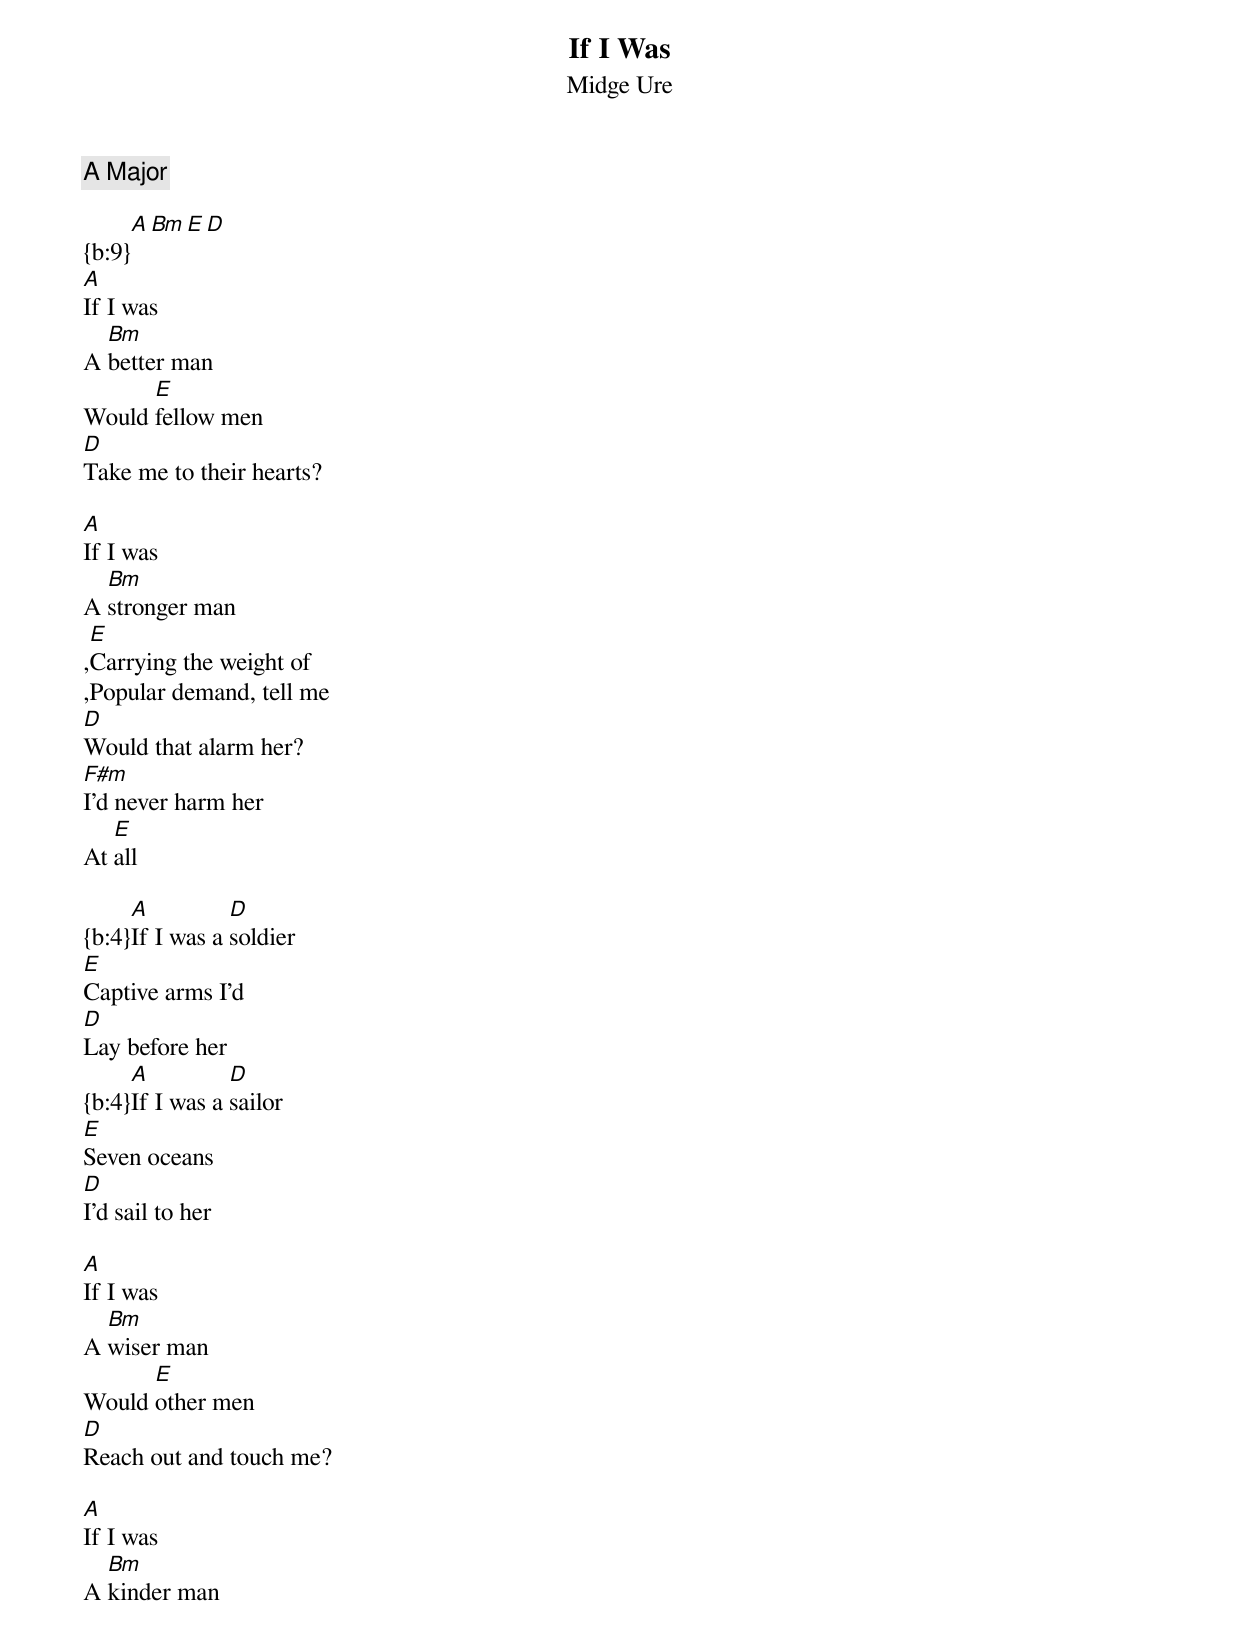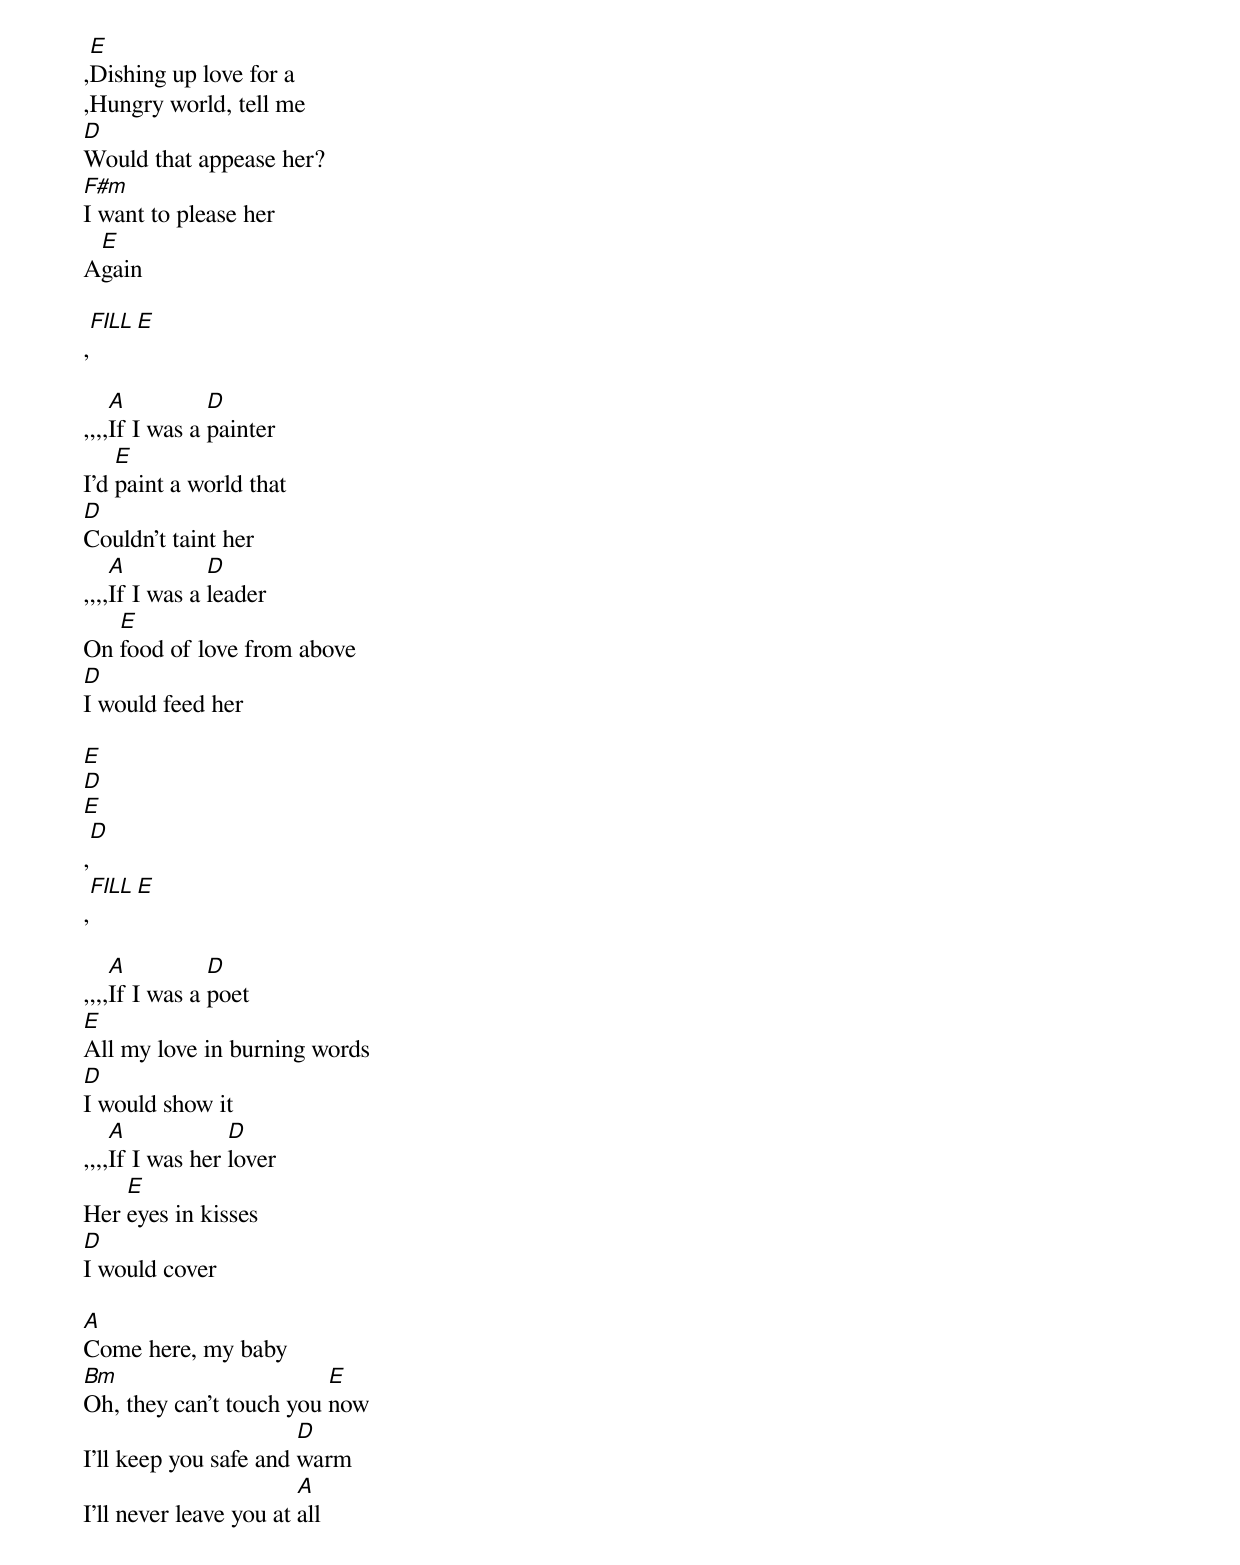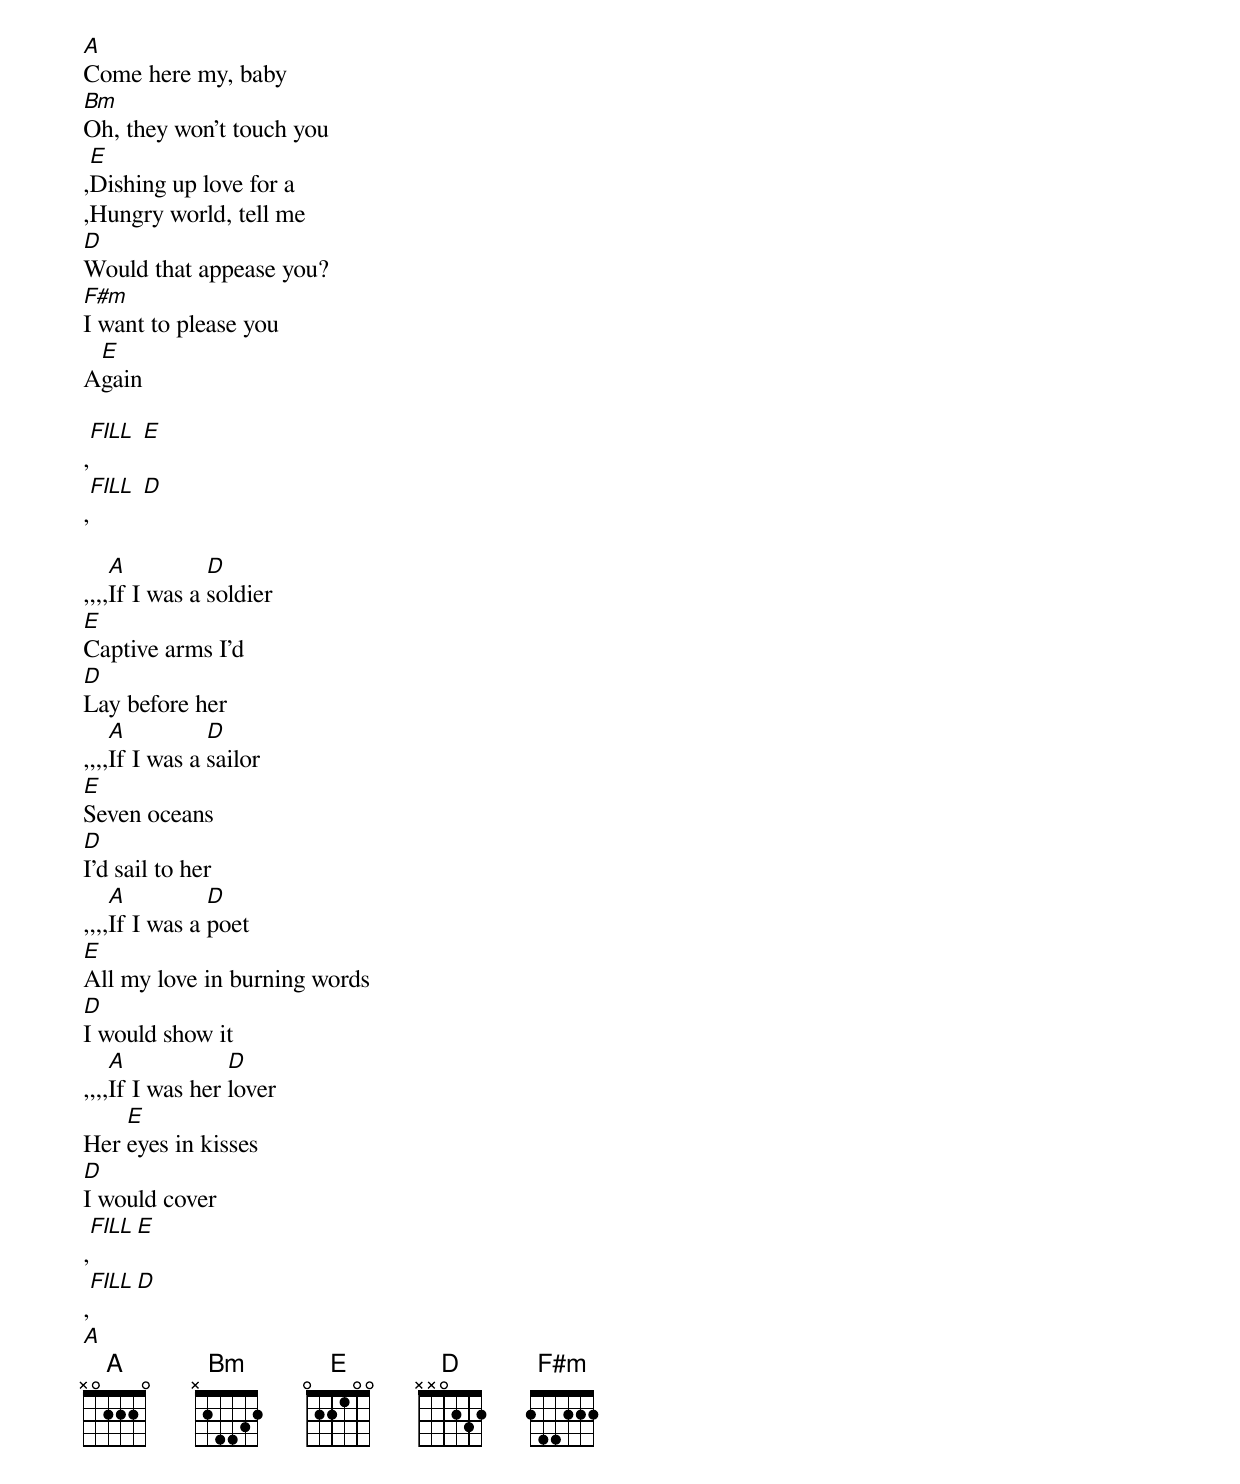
{t:If I Was}
{st:Midge Ure}
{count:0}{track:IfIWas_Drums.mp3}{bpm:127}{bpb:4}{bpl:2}
{c:A Major}
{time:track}

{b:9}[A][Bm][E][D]
[A]If I was
A [Bm]better man
Would [E]fellow men
[D]Take me to their hearts?

[A]If I was
A [Bm]stronger man
,[E]Carrying the weight of
,Popular demand, tell me
[D]Would that alarm her?
[F#m]I'd never harm her
At [E]all

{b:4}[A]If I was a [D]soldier
[E]Captive arms I'd
[D]Lay before her
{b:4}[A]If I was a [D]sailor
[E]Seven oceans
[D]I'd sail to her

[A]If I was
A [Bm]wiser man
Would [E]other men
[D]Reach out and touch me?

[A]If I was
A [Bm]kinder man
,[E]Dishing up love for a
,Hungry world, tell me
[D]Would that appease her?
[F#m]I want to please her
A[E]gain

,[FILL][E]

,,,,[A]If I was a [D]painter
I'd [E]paint a world that
[D]Couldn't taint her
,,,,[A]If I was a [D]leader
On [E]food of love from above
[D]I would feed her

[E]
[D]
[E]
,[D]
,[FILL][E]

,,,,[A]If I was a [D]poet
[E]All my love in burning words
[D]I would show it
,,,,[A]If I was her [D]lover
Her [E]eyes in kisses
[D]I would cover

[A]Come here, my baby
[Bm]Oh, they can't touch you [E]now
I'll keep you safe and [D]warm
I'll never leave you at [A]all
[A]Come here my, baby
[Bm]Oh, they won't touch you
,[E]Dishing up love for a
,Hungry world, tell me
[D]Would that appease you?
[F#m]I want to please you
A[E]gain

,[FILL] [E]
,[FILL] [D]

,,,,[A]If I was a [D]soldier
[E]Captive arms I'd
[D]Lay before her
,,,,[A]If I was a [D]sailor
[E]Seven oceans
[D]I'd sail to her
,,,,[A]If I was a [D]poet
[E]All my love in burning words
[D]I would show it
,,,,[A]If I was her [D]lover
Her [E]eyes in kisses
[D]I would cover
,[FILL][E]
,[FILL][D]
[A]
